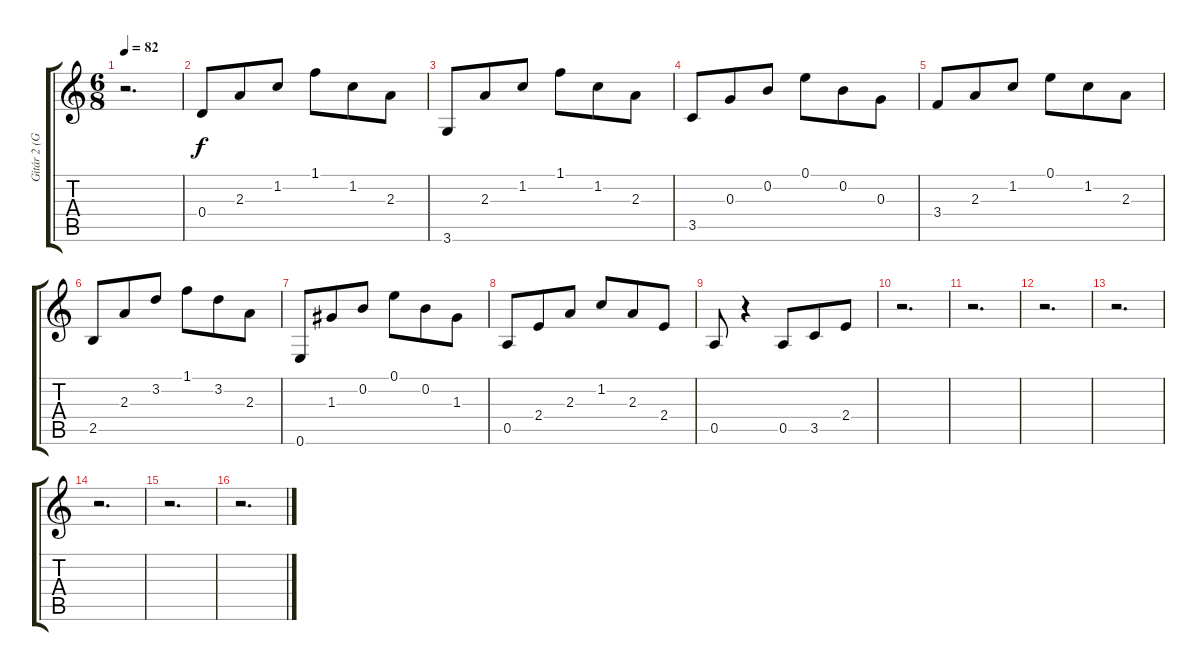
\track ("Gitár 2 (Gary Moore)" "Gitár 2 (G") {instrument electricguitarclean}
\staff {score tabs}
\tuning (E4 B3 G3 D3 A2 E2) {hide}
\ts (6 8)
\tempo 82
\clef g2
\ks c
r.2{d dy f instrument electricguitarclean} |
0.4.8 2.3.8 1.2.8 1.1.8 1.2.8 2.3.8 |
3.6.8 2.3.8 1.2.8 1.1.8 1.2.8 2.3.8 |
3.5.8 0.3.8 0.2.8 0.1.8 0.2.8 0.3.8 |
3.4.8 2.3.8 1.2.8 0.1.8 1.2.8 2.3.8 |
2.5.8 2.3.8 3.2.8 1.1.8 3.2.8 2.3.8 |
0.6.8 1.3.8 0.2.8 0.1.8 0.2.8 1.3.8 |
0.5.8 2.4.8 2.3.8 1.2.8 2.3.8 2.4.8 |
0.5.8 r.4 0.5.8 3.5.8 2.4.8 |
r.2{d} |
r.2{d} |
r.2{d} |
r.2{d} |
r.2{d} |
r.2{d} |
r.2{d}
